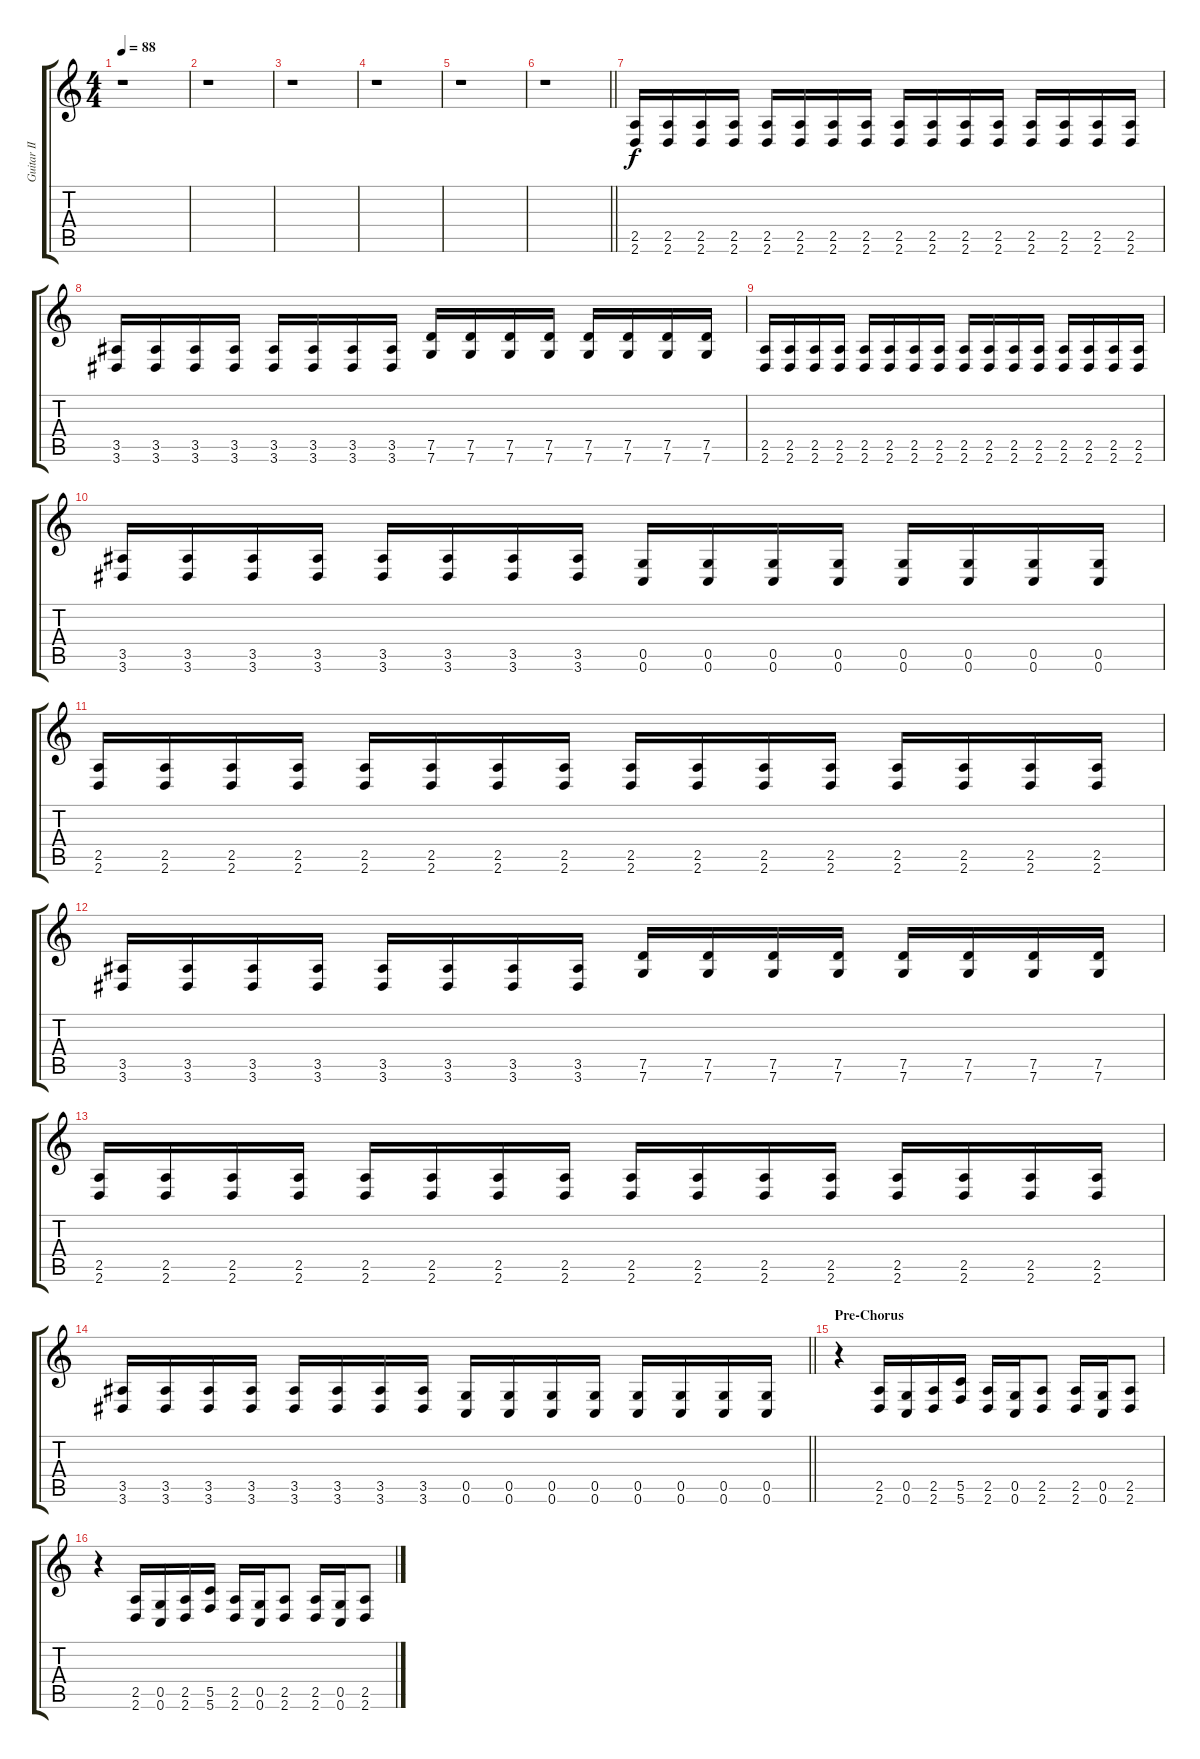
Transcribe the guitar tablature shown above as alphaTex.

\track ("Guitar II" "Guitar II") {instrument overdrivenguitar}
\staff {score tabs}
\tuning (D4 A3 F3 C3 G2 C2) {hide}
\ts (4 4)
\tempo 88
\clef g2
\ks c
r.1{dy f} |
r.1 |
r.1 |
r.1 |
r.1 |
\barLineRight lightlight
r.1 |
(2.5 2.6).16{instrument electricguitarmuted} (2.5 2.6).16 (2.5 2.6).16 (2.5 2.6).16 (2.5 2.6).16 (2.5 2.6).16 (2.5 2.6).16 (2.5 2.6).16 (2.5 2.6).16 (2.5 2.6).16 (2.5 2.6).16 (2.5 2.6).16 (2.5 2.6).16 (2.5 2.6).16 (2.5 2.6).16 (2.5 2.6).16 |
(3.5 3.6).16 (3.5 3.6).16 (3.5 3.6).16 (3.5 3.6).16 (3.5 3.6).16 (3.5 3.6).16 (3.5 3.6).16 (3.5 3.6).16 (7.5 7.6).16 (7.5 7.6).16 (7.5 7.6).16 (7.5 7.6).16 (7.5 7.6).16 (7.5 7.6).16 (7.5 7.6).16 (7.5 7.6).16 |
(2.5 2.6).16 (2.5 2.6).16 (2.5 2.6).16 (2.5 2.6).16 (2.5 2.6).16 (2.5 2.6).16 (2.5 2.6).16 (2.5 2.6).16 (2.5 2.6).16 (2.5 2.6).16 (2.5 2.6).16 (2.5 2.6).16 (2.5 2.6).16 (2.5 2.6).16 (2.5 2.6).16 (2.5 2.6).16 |
(3.5 3.6).16 (3.5 3.6).16 (3.5 3.6).16 (3.5 3.6).16 (3.5 3.6).16 (3.5 3.6).16 (3.5 3.6).16 (3.5 3.6).16 (0.5 0.6).16 (0.5 0.6).16 (0.5 0.6).16 (0.5 0.6).16 (0.5 0.6).16 (0.5 0.6).16 (0.5 0.6).16 (0.5 0.6).16 |
(2.5 2.6).16 (2.5 2.6).16 (2.5 2.6).16 (2.5 2.6).16 (2.5 2.6).16 (2.5 2.6).16 (2.5 2.6).16 (2.5 2.6).16 (2.5 2.6).16 (2.5 2.6).16 (2.5 2.6).16 (2.5 2.6).16 (2.5 2.6).16 (2.5 2.6).16 (2.5 2.6).16 (2.5 2.6).16 |
(3.5 3.6).16 (3.5 3.6).16 (3.5 3.6).16 (3.5 3.6).16 (3.5 3.6).16 (3.5 3.6).16 (3.5 3.6).16 (3.5 3.6).16 (7.5 7.6).16 (7.5 7.6).16 (7.5 7.6).16 (7.5 7.6).16 (7.5 7.6).16 (7.5 7.6).16 (7.5 7.6).16 (7.5 7.6).16 |
(2.5 2.6).16 (2.5 2.6).16 (2.5 2.6).16 (2.5 2.6).16 (2.5 2.6).16 (2.5 2.6).16 (2.5 2.6).16 (2.5 2.6).16 (2.5 2.6).16 (2.5 2.6).16 (2.5 2.6).16 (2.5 2.6).16 (2.5 2.6).16 (2.5 2.6).16 (2.5 2.6).16 (2.5 2.6).16 |
\barLineRight lightlight
(3.5 3.6).16 (3.5 3.6).16 (3.5 3.6).16 (3.5 3.6).16 (3.5 3.6).16 (3.5 3.6).16 (3.5 3.6).16 (3.5 3.6).16 (0.5 0.6).16 (0.5 0.6).16 (0.5 0.6).16 (0.5 0.6).16 (0.5 0.6).16 (0.5 0.6).16 (0.5 0.6).16 (0.5 0.6).16 |
\section ("" "Pre-Chorus")
r.4{instrument overdrivenguitar} (2.5 2.6).16 (0.5 0.6).16 (2.5 2.6).16 (5.5 5.6).16 (2.5 2.6).16 (0.5 0.6).16 (2.5 2.6).8 (2.5 2.6).16 (0.5 0.6).16 (2.5 2.6).8 |
r.4 (2.5 2.6).16 (0.5 0.6).16 (2.5 2.6).16 (5.5 5.6).16 (2.5 2.6).16 (0.5 0.6).16 (2.5 2.6).8 (2.5 2.6).16 (0.5 0.6).16 (2.5 2.6).8
